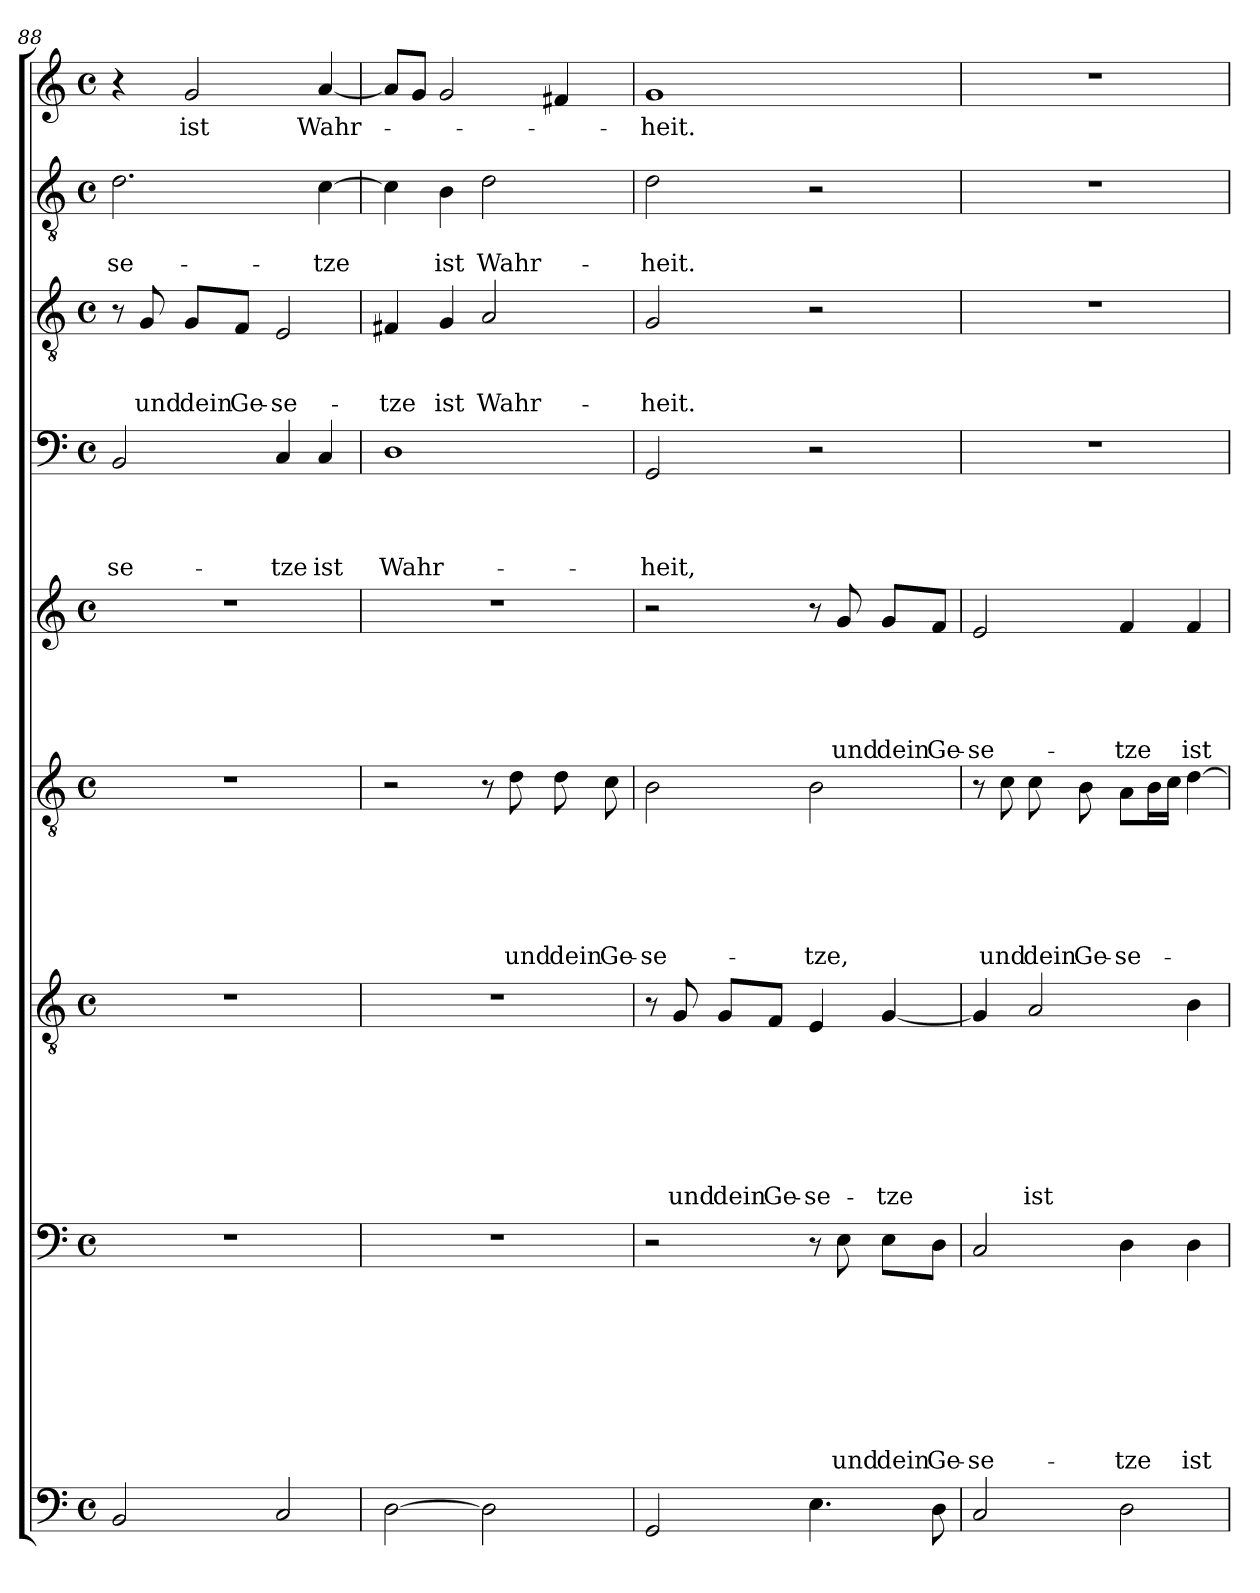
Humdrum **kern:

**kern	**kern	**text	**text	**text	**text	**text	**text	**text	**text	**kern	**text	**text	**text	**text	**text	**text	**text	**kern	**text	**text	**text	**text	**text	**text	**kern	**text	**text	**text	**text	**text	**kern	**text	**text	**text	**text	**kern	**text	**text	**text	**kern	**text	**text	**kern	**text
*part9	*part8	*part8	*part8	*part8	*part8	*part8	*part8	*part8	*part8	*part7	*part7	*part7	*part7	*part7	*part7	*part7	*part7	*part6	*part6	*part6	*part6	*part6	*part6	*part6	*part5	*part5	*part5	*part5	*part5	*part5	*part4	*part4	*part4	*part4	*part4	*part3	*part3	*part3	*part3	*part2	*part2	*part2	*part1	*part1
*staff9	*staff8	*staff8	*staff8	*staff8	*staff8	*staff8	*staff8	*staff8	*staff8	*staff7	*staff7	*staff7	*staff7	*staff7	*staff7	*staff7	*staff7	*staff6	*staff6	*staff6	*staff6	*staff6	*staff6	*staff6	*staff5	*staff5	*staff5	*staff5	*staff5	*staff5	*staff4	*staff4	*staff4	*staff4	*staff4	*staff3	*staff3	*staff3	*staff3	*staff2	*staff2	*staff2	*staff1	*staff1
*clefF4	*clefF4	*	*	*	*	*	*	*	*	*clefGv2	*	*	*	*	*	*	*	*clefGv2	*	*	*	*	*	*	*clefG2	*	*	*	*	*	*clefF4	*	*	*	*	*clefGv2	*	*	*	*clefGv2	*	*	*clefG2	*
*k[]	*k[]	*	*	*	*	*	*	*	*	*k[]	*	*	*	*	*	*	*	*k[]	*	*	*	*	*	*	*k[]	*	*	*	*	*	*k[]	*	*	*	*	*k[]	*	*	*	*k[]	*	*	*k[]	*
*C:	*C:	*	*	*	*	*	*	*	*	*C:	*	*	*	*	*	*	*	*C:	*	*	*	*	*	*	*C:	*	*	*	*	*	*C:	*	*	*	*	*C:	*	*	*	*C:	*	*	*C:	*
*M4/4	*M4/4	*	*	*	*	*	*	*	*	*M4/4	*	*	*	*	*	*	*	*M4/4	*	*	*	*	*	*	*M4/4	*	*	*	*	*	*M4/4	*	*	*	*	*M4/4	*	*	*	*M4/4	*	*	*M4/4	*
*met(c)	*met(c)	*	*	*	*	*	*	*	*	*met(c)	*	*	*	*	*	*	*	*met(c)	*	*	*	*	*	*	*met(c)	*	*	*	*	*	*met(c)	*	*	*	*	*met(c)	*	*	*	*met(c)	*	*	*met(c)	*
=88	=88	=88	=88	=88	=88	=88	=88	=88	=88	=88	=88	=88	=88	=88	=88	=88	=88	=88	=88	=88	=88	=88	=88	=88	=88	=88	=88	=88	=88	=88	=88	=88	=88	=88	=88	=88	=88	=88	=88	=88	=88	=88	=88	=88
!	!	!	!	!	!	!	!	!	!	!	!	!	!	!	!	!	!	!	!	!	!	!	!	!	!	!	!	!	!	!	!	!	!	!	!LO:LY:b	!	!	!	!	!	!	!LO:LY:b	!	!
2BB/	1r	.	.	.	.	.	.	.	.	1r	.	.	.	.	.	.	.	1r	.	.	.	.	.	.	1r	.	.	.	.	.	2BB/	.	.	.	-se-	8r	.	.	.	2.d\	.	-se-	4r	.
!	!	!	!	!	!	!	!	!	!	!	!	!	!	!	!	!	!	!	!	!	!	!	!	!	!	!	!	!	!	!	!	!	!	!	!	!	!	!	!LO:LY:b	!	!	!	!	!
.	.	.	.	.	.	.	.	.	.	.	.	.	.	.	.	.	.	.	.	.	.	.	.	.	.	.	.	.	.	.	.	.	.	.	.	8G/	.	.	und	.	.	.	.	.
!	!	!	!	!	!	!	!	!	!	!	!	!	!	!	!	!	!	!	!	!	!	!	!	!	!	!	!	!	!	!	!	!	!	!	!	!	!	!	!LO:LY:b	!	!	!	!	!LO:LY:b
.	.	.	.	.	.	.	.	.	.	.	.	.	.	.	.	.	.	.	.	.	.	.	.	.	.	.	.	.	.	.	.	.	.	.	.	8G/L	.	.	dein	.	.	.	2g/	ist
!	!	!	!	!	!	!	!	!	!	!	!	!	!	!	!	!	!	!	!	!	!	!	!	!	!	!	!	!	!	!	!	!	!	!	!	!	!	!	!LO:LY:b	!	!	!	!	!
.	.	.	.	.	.	.	.	.	.	.	.	.	.	.	.	.	.	.	.	.	.	.	.	.	.	.	.	.	.	.	.	.	.	.	.	8F/J	.	.	Ge-	.	.	.	.	.
!	!	!	!	!	!	!	!	!	!	!	!	!	!	!	!	!	!	!	!	!	!	!	!	!	!	!	!	!	!	!	!	!	!	!	!LO:LY:b	!	!	!	!LO:LY:b	!	!	!	!	!
2C/	.	.	.	.	.	.	.	.	.	.	.	.	.	.	.	.	.	.	.	.	.	.	.	.	.	.	.	.	.	.	4C/	.	.	.	-tze	2E/	.	.	-se-	.	.	.	.	.
!	!	!	!	!	!	!	!	!	!	!	!	!	!	!	!	!	!	!	!	!	!	!	!	!	!	!	!	!	!	!	!	!	!	!	!LO:LY:b	!	!	!	!	!	!	!LO:LY:b	!	!LO:LY:b
.	.	.	.	.	.	.	.	.	.	.	.	.	.	.	.	.	.	.	.	.	.	.	.	.	.	.	.	.	.	.	4C/	.	.	.	ist	.	.	.	.	[4c\	.	-tze	[4a/	Wahr-
=89	=89	=89	=89	=89	=89	=89	=89	=89	=89	=89	=89	=89	=89	=89	=89	=89	=89	=89	=89	=89	=89	=89	=89	=89	=89	=89	=89	=89	=89	=89	=89	=89	=89	=89	=89	=89	=89	=89	=89	=89	=89	=89	=89	=89
!	!	!	!	!	!	!	!	!	!	!	!	!	!	!	!	!	!	!	!	!	!	!	!	!	!	!	!	!	!	!	!	!	!	!	!LO:LY:b	!	!	!	!LO:LY:b	!	!	!	!	!
[2D\	1r	.	.	.	.	.	.	.	.	1r	.	.	.	.	.	.	.	2r	.	.	.	.	.	.	1r	.	.	.	.	.	1D	.	.	.	Wahr-	4F#X/	.	.	-tze	4c\]	.	.	8a/L]	.
.	.	.	.	.	.	.	.	.	.	.	.	.	.	.	.	.	.	.	.	.	.	.	.	.	.	.	.	.	.	.	.	.	.	.	.	.	.	.	.	.	.	.	8g/J	.
!	!	!	!	!	!	!	!	!	!	!	!	!	!	!	!	!	!	!	!	!	!	!	!	!	!	!	!	!	!	!	!	!	!	!	!	!	!	!	!LO:LY:b	!	!	!LO:LY:b	!	!
.	.	.	.	.	.	.	.	.	.	.	.	.	.	.	.	.	.	.	.	.	.	.	.	.	.	.	.	.	.	.	.	.	.	.	.	4G/	.	.	ist	4B\	.	ist	2g/	.
!	!	!	!	!	!	!	!	!	!	!	!	!	!	!	!	!	!	!	!	!	!	!	!	!	!	!	!	!	!	!	!	!	!	!	!	!	!	!	!LO:LY:b	!	!	!LO:LY:b	!	!
2D\]	.	.	.	.	.	.	.	.	.	.	.	.	.	.	.	.	.	8r	.	.	.	.	.	.	.	.	.	.	.	.	.	.	.	.	.	2A/	.	.	Wahr-	2d\	.	Wahr-	.	.
!	!	!	!	!	!	!	!	!	!	!	!	!	!	!	!	!	!	!	!	!	!	!	!	!LO:LY:b	!	!	!	!	!	!	!	!	!	!	!	!	!	!	!	!	!	!	!	!
.	.	.	.	.	.	.	.	.	.	.	.	.	.	.	.	.	.	8d\	.	.	.	.	.	und	.	.	.	.	.	.	.	.	.	.	.	.	.	.	.	.	.	.	.	.
!	!	!	!	!	!	!	!	!	!	!	!	!	!	!	!	!	!	!	!	!	!	!	!	!LO:LY:b	!	!	!	!	!	!	!	!	!	!	!	!	!	!	!	!	!	!	!	!
.	.	.	.	.	.	.	.	.	.	.	.	.	.	.	.	.	.	8d\	.	.	.	.	.	dein	.	.	.	.	.	.	.	.	.	.	.	.	.	.	.	.	.	.	4f#X/	.
!	!	!	!	!	!	!	!	!	!	!	!	!	!	!	!	!	!	!	!	!	!	!	!	!LO:LY:b	!	!	!	!	!	!	!	!	!	!	!	!	!	!	!	!	!	!	!	!
.	.	.	.	.	.	.	.	.	.	.	.	.	.	.	.	.	.	8c\	.	.	.	.	.	Ge-	.	.	.	.	.	.	.	.	.	.	.	.	.	.	.	.	.	.	.	.
!!LO:LB:g=z
=90	=90	=90	=90	=90	=90	=90	=90	=90	=90	=90	=90	=90	=90	=90	=90	=90	=90	=90	=90	=90	=90	=90	=90	=90	=90	=90	=90	=90	=90	=90	=90	=90	=90	=90	=90	=90	=90	=90	=90	=90	=90	=90	=90	=90
!	!	!	!	!	!	!	!	!	!	!	!	!	!	!	!	!	!	!	!	!	!	!	!	!LO:LY:b	!	!	!	!	!	!	!	!	!	!	!LO:LY:b	!	!	!	!LO:LY:b	!	!	!LO:LY:b	!	!LO:LY:b
2GG/	2r	.	.	.	.	.	.	.	.	8r	.	.	.	.	.	.	.	2B\	.	.	.	.	.	-se-	2r	.	.	.	.	.	2GG/	.	.	.	-heit,	2G/	.	.	-heit.	2d\	.	-heit.	1g	-heit.
!	!	!	!	!	!	!	!	!	!	!	!	!	!	!	!	!	!LO:LY:b	!	!	!	!	!	!	!	!	!	!	!	!	!	!	!	!	!	!	!	!	!	!	!	!	!	!	!
.	.	.	.	.	.	.	.	.	.	8G/	.	.	.	.	.	.	und	.	.	.	.	.	.	.	.	.	.	.	.	.	.	.	.	.	.	.	.	.	.	.	.	.	.	.
!	!	!	!	!	!	!	!	!	!	!	!	!	!	!	!	!	!LO:LY:b	!	!	!	!	!	!	!	!	!	!	!	!	!	!	!	!	!	!	!	!	!	!	!	!	!	!	!
.	.	.	.	.	.	.	.	.	.	8G/L	.	.	.	.	.	.	dein	.	.	.	.	.	.	.	.	.	.	.	.	.	.	.	.	.	.	.	.	.	.	.	.	.	.	.
!	!	!	!	!	!	!	!	!	!	!	!	!	!	!	!	!	!LO:LY:b	!	!	!	!	!	!	!	!	!	!	!	!	!	!	!	!	!	!	!	!	!	!	!	!	!	!	!
.	.	.	.	.	.	.	.	.	.	8F/J	.	.	.	.	.	.	Ge-	.	.	.	.	.	.	.	.	.	.	.	.	.	.	.	.	.	.	.	.	.	.	.	.	.	.	.
!	!	!	!	!	!	!	!	!	!	!	!	!	!	!	!	!	!LO:LY:b	!	!	!	!	!	!	!LO:LY:b	!	!	!	!	!	!	!	!	!	!	!	!	!	!	!	!	!	!	!	!
4.E\	8r	.	.	.	.	.	.	.	.	4E/	.	.	.	.	.	.	-se-	2B\	.	.	.	.	.	-tze,	8r	.	.	.	.	.	2r	.	.	.	.	2r	.	.	.	2r	.	.	.	.
!	!	!	!	!	!	!	!	!	!LO:LY:b	!	!	!	!	!	!	!	!	!	!	!	!	!	!	!	!	!	!	!	!	!LO:LY:b	!	!	!	!	!	!	!	!	!	!	!	!	!	!
.	8E\	.	.	.	.	.	.	.	und	.	.	.	.	.	.	.	.	.	.	.	.	.	.	.	8g/	.	.	.	.	und	.	.	.	.	.	.	.	.	.	.	.	.	.	.
!	!	!	!	!	!	!	!	!	!LO:LY:b	!	!	!	!	!	!	!	!LO:LY:b	!	!	!	!	!	!	!	!	!	!	!	!	!LO:LY:b	!	!	!	!	!	!	!	!	!	!	!	!	!	!
.	8E\L	.	.	.	.	.	.	.	dein	[4G/	.	.	.	.	.	.	-tze	.	.	.	.	.	.	.	8g/L	.	.	.	.	dein	.	.	.	.	.	.	.	.	.	.	.	.	.	.
!	!	!	!	!	!	!	!	!	!LO:LY:b	!	!	!	!	!	!	!	!	!	!	!	!	!	!	!	!	!	!	!	!	!LO:LY:b	!	!	!	!	!	!	!	!	!	!	!	!	!	!
8D\	8D\J	.	.	.	.	.	.	.	Ge-	.	.	.	.	.	.	.	.	.	.	.	.	.	.	.	8f/J	.	.	.	.	Ge-	.	.	.	.	.	.	.	.	.	.	.	.	.	.
=91	=91	=91	=91	=91	=91	=91	=91	=91	=91	=91	=91	=91	=91	=91	=91	=91	=91	=91	=91	=91	=91	=91	=91	=91	=91	=91	=91	=91	=91	=91	=91	=91	=91	=91	=91	=91	=91	=91	=91	=91	=91	=91	=91	=91
!	!	!	!	!	!	!	!	!	!LO:LY:b	!	!	!	!	!	!	!	!	!	!	!	!	!	!	!	!	!	!	!	!	!LO:LY:b	!	!	!	!	!	!	!	!	!	!	!	!	!	!
2C/	2C/	.	.	.	.	.	.	.	-se-	4G/]	.	.	.	.	.	.	.	8r	.	.	.	.	.	.	2e/	.	.	.	.	-se-	1r	.	.	.	.	1r	.	.	.	1r	.	.	1r	.
!	!	!	!	!	!	!	!	!	!	!	!	!	!	!	!	!	!	!	!	!	!	!	!	!LO:LY:b	!	!	!	!	!	!	!	!	!	!	!	!	!	!	!	!	!	!	!	!
.	.	.	.	.	.	.	.	.	.	.	.	.	.	.	.	.	.	8c\	.	.	.	.	.	und	.	.	.	.	.	.	.	.	.	.	.	.	.	.	.	.	.	.	.	.
!	!	!	!	!	!	!	!	!	!	!	!	!	!	!	!	!	!LO:LY:b	!	!	!	!	!	!	!LO:LY:b	!	!	!	!	!	!	!	!	!	!	!	!	!	!	!	!	!	!	!	!
.	.	.	.	.	.	.	.	.	.	2A/	.	.	.	.	.	.	ist	8c\	.	.	.	.	.	dein	.	.	.	.	.	.	.	.	.	.	.	.	.	.	.	.	.	.	.	.
!	!	!	!	!	!	!	!	!	!	!	!	!	!	!	!	!	!	!	!	!	!	!	!	!LO:LY:b	!	!	!	!	!	!	!	!	!	!	!	!	!	!	!	!	!	!	!	!
.	.	.	.	.	.	.	.	.	.	.	.	.	.	.	.	.	.	8B\	.	.	.	.	.	Ge-	.	.	.	.	.	.	.	.	.	.	.	.	.	.	.	.	.	.	.	.
!	!	!	!	!	!	!	!	!	!LO:LY:b	!	!	!	!	!	!	!	!	!	!	!	!	!	!	!LO:LY:b	!	!	!	!	!	!LO:LY:b	!	!	!	!	!	!	!	!	!	!	!	!	!	!
2D\	4D\	.	.	.	.	.	.	.	-tze	.	.	.	.	.	.	.	.	8A\L	.	.	.	.	.	-se-	4f/	.	.	.	.	-tze	.	.	.	.	.	.	.	.	.	.	.	.	.	.
.	.	.	.	.	.	.	.	.	.	.	.	.	.	.	.	.	.	16B\L	.	.	.	.	.	.	.	.	.	.	.	.	.	.	.	.	.	.	.	.	.	.	.	.	.	.
.	.	.	.	.	.	.	.	.	.	.	.	.	.	.	.	.	.	16c\JJ	.	.	.	.	.	.	.	.	.	.	.	.	.	.	.	.	.	.	.	.	.	.	.	.	.	.
!	!	!	!	!	!	!	!	!	!LO:LY:b	!	!	!	!	!	!	!	!	!	!	!	!	!	!	!	!	!	!	!	!	!LO:LY:b	!	!	!	!	!	!	!	!	!	!	!	!	!	!
.	4D\	.	.	.	.	.	.	.	ist	4B\	.	.	.	.	.	.	.	[4d\	.	.	.	.	.	.	4f/	.	.	.	.	ist	.	.	.	.	.	.	.	.	.	.	.	.	.	.
=	=	=	=	=	=	=	=	=	=	=	=	=	=	=	=	=	=	=	=	=	=	=	=	=	=	=	=	=	=	=	=	=	=	=	=	=	=	=	=	=	=	=	=	=
*-	*-	*-	*-	*-	*-	*-	*-	*-	*-	*-	*-	*-	*-	*-	*-	*-	*-	*-	*-	*-	*-	*-	*-	*-	*-	*-	*-	*-	*-	*-	*-	*-	*-	*-	*-	*-	*-	*-	*-	*-	*-	*-	*-	*-
